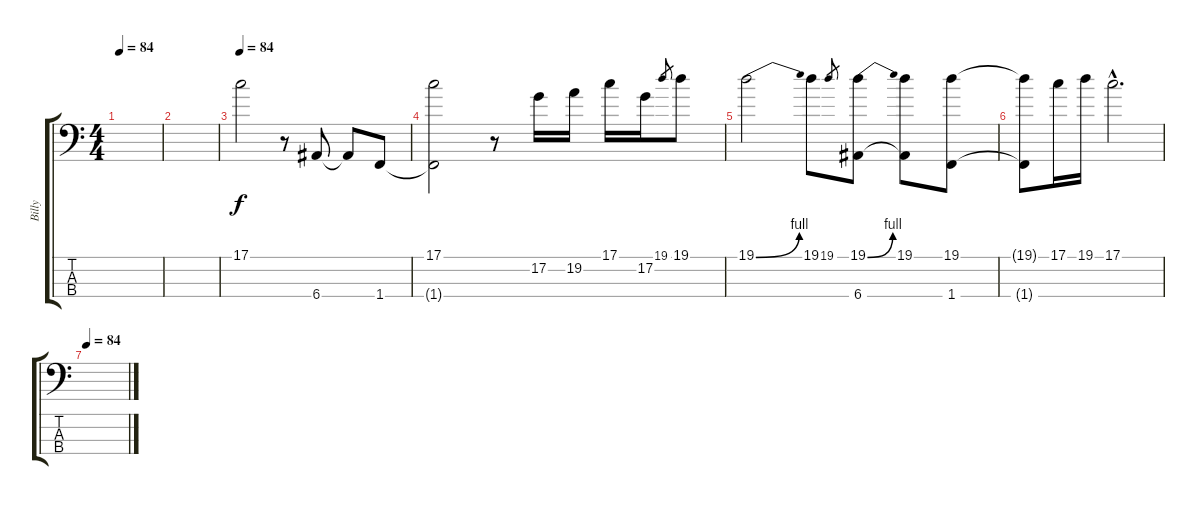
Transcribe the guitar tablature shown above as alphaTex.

\track ("Billy" "Billy") {instrument electricbassfinger}
\staff {score tabs}
\tuning (G2 D2 A1 E1) {hide}
\ts (4 4)
\tempo 84
\clef f4
\ks c
|
|
\tempo 84
17.1.2 r.8 6.4.8 6.4{t}.8 1.4.8 |
(17.1 1.4{t}).2 r.8 17.2.16 19.2.16 17.1.16 17.2.16 19.1.8{gr} 19.1.8 |
19.1{be (bend 0 0 60 4)}.2 19.1.8 19.1.8{gr} (19.1{be (bend 0 0 60 4)} 6.4).8 (19.1 6.4{t}).8 (19.1 1.4).8 |
(19.1{t} 1.4{t}).8 17.1.16 19.1.16 17.1{hac}.2{d} |
\tempo 84
